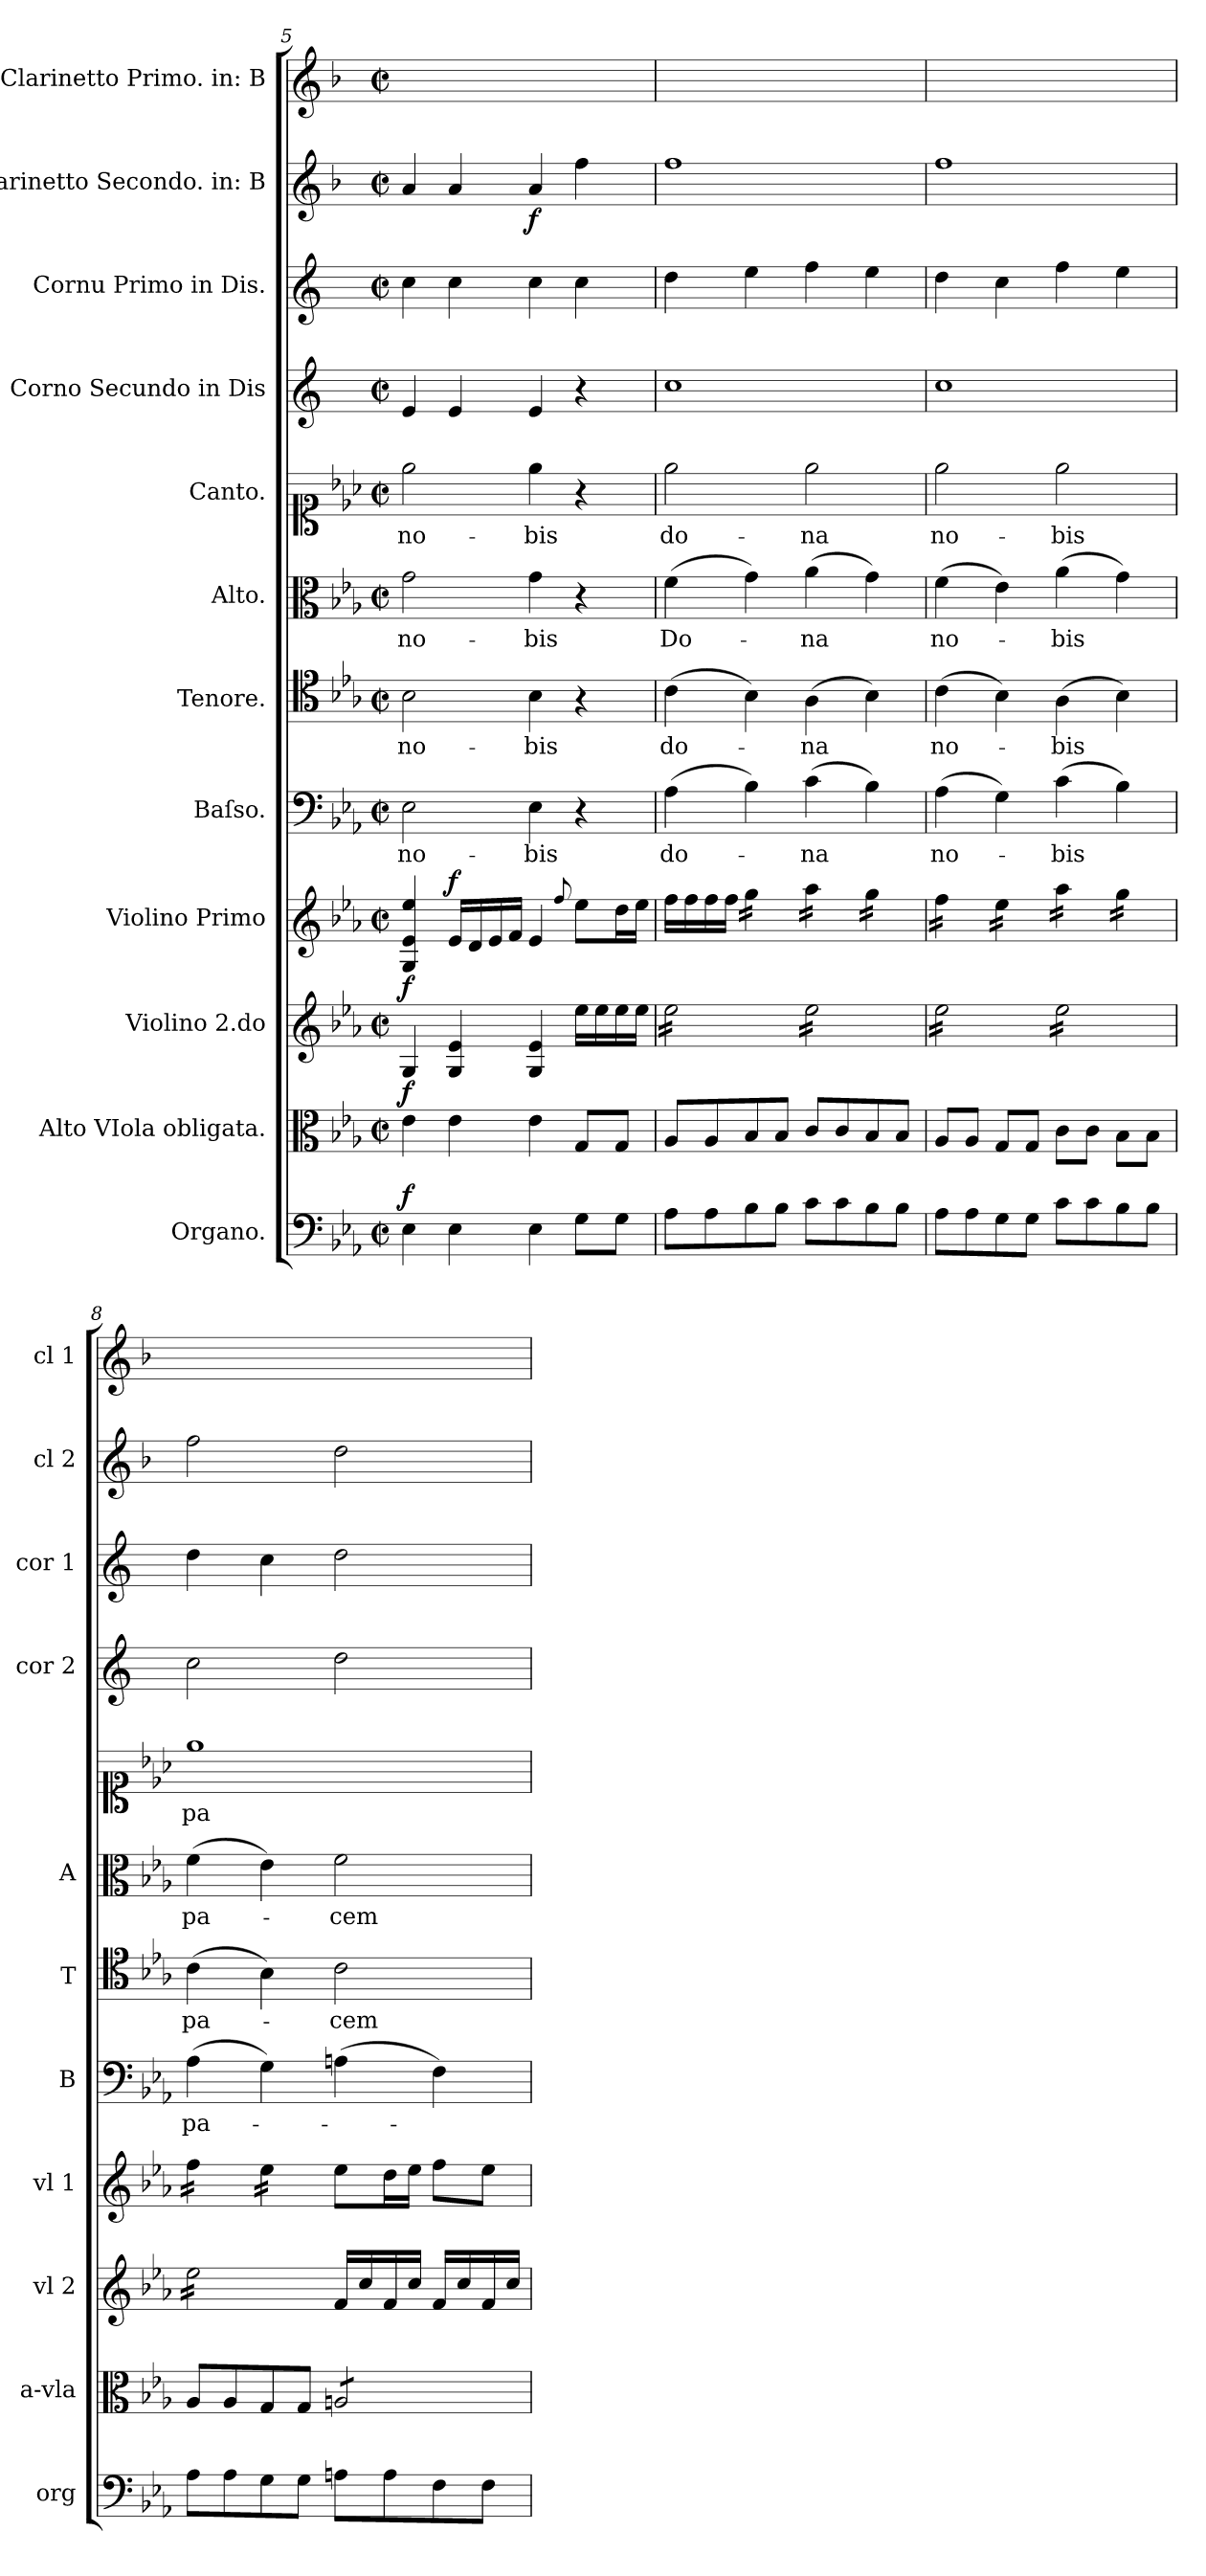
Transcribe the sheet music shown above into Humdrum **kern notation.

**kern	**dynam	**kern	**dynam	**kern	**dynam	**kern	**dynam	**kern	**text	**kern	**text	**kern	**text	**kern	**text	**kern	**kern	**kern	**dynam	**kern
*part12	*part12	*part11	*part11	*part10	*part10	*part9	*part9	*part8	*part8	*part7	*part7	*part6	*part6	*part5	*part5	*part4	*part3	*part2	*part2	*part1
*staff12	*staff12	*staff11	*staff11	*staff10	*staff10	*staff9	*staff9	*staff8	*staff8	*staff7	*staff7	*staff6	*staff6	*staff5	*staff5	*staff4	*staff3	*staff2	*staff2	*staff1
*I"Organo.	*	*I"Alto VIola obligata.	*	*I"Violino 2.do	*	*I"Violino Primo	*	*I"Baſso.	*	*I"Tenore.	*	*I"Alto.	*	*I"Canto.	*	*I"Corno Secundo in Dis	*I"Cornu Primo in Dis.	*I"Clarinetto Secondo. in: B	*	*I"Clarinetto Primo. in: B
*I'org	*	*I'a-vla	*	*I'vl 2	*	*I'vl 1	*	*I'B	*	*I'T	*	*I'A	*	*	*	*I'cor 2	*I'cor 1	*I'cl 2	*	*I'cl 1
*clefF4	*	*clefC3	*	*clefG2	*	*clefG2	*	*clefF4	*	*clefC4	*	*clefC3	*	*clefC1	*	*clefG2	*clefG2	*clefG2	*	*clefG2
*	*	*	*	*	*	*	*	*	*	*	*	*	*	*	*	*ITrd5c9	*ITrd5c9	*ITrd1c2	*	*ITrd1c2
*k[b-e-a-]	*	*k[b-e-a-]	*	*k[b-e-a-]	*	*k[b-e-a-]	*	*k[b-e-a-]	*	*k[b-e-a-]	*	*k[b-e-a-]	*	*k[b-e-a-]	*	*k[b-e-a-]	*k[b-e-a-]	*k[b-e-a-]	*	*k[b-e-a-]
*E-:	*	*E-:	*	*E-:	*	*E-:	*	*E-:	*	*E-:	*	*E-:	*	*E-:	*	*E-:	*E-:	*E-:	*	*E-:
*M2/2	*	*M2/2	*	*M2/2	*	*M2/2	*	*M2/2	*	*M2/2	*	*M2/2	*	*M2/2	*	*M2/2	*M2/2	*M2/2	*	*M2/2
*met(c|)	*	*met(c|)	*	*met(c|)	*	*met(c|)	*	*met(c|)	*	*met(c|)	*	*met(c|)	*	*met(c|)	*	*met(c|)	*met(c|)	*met(c|)	*	*met(c|)
=5	=5	=5	=5	=5	=5	=5	=5	=5	=5	=5	=5	=5	=5	=5	=5	=5	=5	=5	=5	=5
!	!LO:DY:a	!	!LO:DY:a	!	!LO:DY:a	!	!	!	!	!	!	!	!	!	!	!	!	!	!	!
4E-\	f	4e-\	f	4G/	f	4G/ 4e-/ 4ee-/	.	2E-\	no-	2B-\	no-	2g\	no-	2ee-\	no-	4G/	4e-\	4g/	.	1ryy
!	!	!	!	!	!	!	!LO:DY:a	!	!	!	!	!	!	!	!	!	!	!	!	!
4E-\	.	4e-\	.	4G/ 4e-/	.	16e-/LL	f	.	.	.	.	.	.	.	.	4G/	4e-\	4g/	.	.
.	.	.	.	.	.	16d/	.	.	.	.	.	.	.	.	.	.	.	.	.	.
.	.	.	.	.	.	16e-/	.	.	.	.	.	.	.	.	.	.	.	.	.	.
.	.	.	.	.	.	16f/JJ	.	.	.	.	.	.	.	.	.	.	.	.	.	.
4E-\	.	4e-\	.	4G/ 4e-/	.	4e-/	.	4E-\	-bis	4B-\	-bis	4g\	-bis	4ee-\	-bis	4G/	4e-\	4g/	f	.
.	.	.	.	.	.	8qqff/	.	.	.	.	.	.	.	.	.	.	.	.	.	.
8G\L	.	8G/L	.	16ee-\LL	.	8ee-\L	.	4r	.	4r	.	4r	.	4r	.	4r	4e-\	4ee-\	.	.
.	.	.	.	16ee-\	.	.	.	.	.	.	.	.	.	.	.	.	.	.	.	.
8G\J	.	8G/J	.	16ee-\	.	16dd\L	.	.	.	.	.	.	.	.	.	.	.	.	.	.
.	.	.	.	16ee-\JJ	.	16ee-\JJ	.	.	.	.	.	.	.	.	.	.	.	.	.	.
=6	=6	=6	=6	=6	=6	=6	=6	=6	=6	=6	=6	=6	=6	=6	=6	=6	=6	=6	=6	=6
*	*	*	*	*tremolo	*	*	*	*	*	*	*	*	*	*	*	*	*	*	*	*
8A-\L	.	8A-/L	.	16ee-\LL	.	16ff\LL	.	(4A-\	do-	(4c\	do-	(4f\	Do-	2ee-\	do-	1e-	4f\	1ee-	.	1ryy
.	.	.	.	16ee-\	.	16ff\	.	.	.	.	.	.	.	.	.	.	.	.	.	.
8A-\	.	8A-/	.	16ee-\	.	16ff\	.	.	.	.	.	.	.	.	.	.	.	.	.	.
.	.	.	.	16ee-\	.	16ff\JJ	.	.	.	.	.	.	.	.	.	.	.	.	.	.
*	*	*	*	*	*	*tremolo	*	*	*	*	*	*	*	*	*	*	*	*	*	*
8B-\	.	8B-/	.	16ee-\	.	16gg\LL	.	4B-\)	.	4B-\)	.	4g\)	.	.	.	.	4g\	.	.	.
.	.	.	.	16ee-\	.	16gg\	.	.	.	.	.	.	.	.	.	.	.	.	.	.
8B-\J	.	8B-/J	.	16ee-\	.	16gg\	.	.	.	.	.	.	.	.	.	.	.	.	.	.
.	.	.	.	16ee-\JJ	.	16gg\JJ	.	.	.	.	.	.	.	.	.	.	.	.	.	.
8c\L	.	8c/L	.	16ee-\LL	.	16aa-\LL	.	(4c\	-na	(4A-\	-na	(4a-\	-na	2ee-\	-na	.	4a-\	.	.	.
.	.	.	.	16ee-\	.	16aa-\	.	.	.	.	.	.	.	.	.	.	.	.	.	.
8c\	.	8c/	.	16ee-\	.	16aa-\	.	.	.	.	.	.	.	.	.	.	.	.	.	.
.	.	.	.	16ee-\	.	16aa-\JJ	.	.	.	.	.	.	.	.	.	.	.	.	.	.
8B-\	.	8B-/	.	16ee-\	.	16gg\LL	.	4B-\)	.	4B-\)	.	4g\)	.	.	.	.	4g\	.	.	.
.	.	.	.	16ee-\	.	16gg\	.	.	.	.	.	.	.	.	.	.	.	.	.	.
8B-\J	.	8B-/J	.	16ee-\	.	16gg\	.	.	.	.	.	.	.	.	.	.	.	.	.	.
.	.	.	.	16ee-\JJ	.	16gg\JJ	.	.	.	.	.	.	.	.	.	.	.	.	.	.
=7	=7	=7	=7	=7	=7	=7	=7	=7	=7	=7	=7	=7	=7	=7	=7	=7	=7	=7	=7	=7
8A-\L	.	8A-/L	.	16ee-\LL	.	16ff\LL	.	(4A-\	no-	(4c\	no-	(4f\	no-	2ee-\	no-	1e-	4f\	1ee-	.	1ryy
.	.	.	.	16ee-\	.	16ff\	.	.	.	.	.	.	.	.	.	.	.	.	.	.
8A-\	.	8A-/J	.	16ee-\	.	16ff\	.	.	.	.	.	.	.	.	.	.	.	.	.	.
.	.	.	.	16ee-\	.	16ff\JJ	.	.	.	.	.	.	.	.	.	.	.	.	.	.
8G\	.	8G/L	.	16ee-\	.	16ee-\LL	.	4G\)	.	4B-\)	.	4e-\)	.	.	.	.	4e-\	.	.	.
.	.	.	.	16ee-\	.	16ee-\	.	.	.	.	.	.	.	.	.	.	.	.	.	.
8G\J	.	8G/J	.	16ee-\	.	16ee-\	.	.	.	.	.	.	.	.	.	.	.	.	.	.
.	.	.	.	16ee-\JJ	.	16ee-\JJ	.	.	.	.	.	.	.	.	.	.	.	.	.	.
8c\L	.	8c\L	.	16ee-\LL	.	16aa-\LL	.	(4c\	-bis	(4A-\	-bis	(4a-\	-bis	2ee-\	-bis	.	4a-\	.	.	.
.	.	.	.	16ee-\	.	16aa-\	.	.	.	.	.	.	.	.	.	.	.	.	.	.
8c\	.	8c\J	.	16ee-\	.	16aa-\	.	.	.	.	.	.	.	.	.	.	.	.	.	.
.	.	.	.	16ee-\	.	16aa-\JJ	.	.	.	.	.	.	.	.	.	.	.	.	.	.
8B-\	.	8B-\L	.	16ee-\	.	16gg\LL	.	4B-\)	.	4B-\)	.	4g\)	.	.	.	.	4g\	.	.	.
.	.	.	.	16ee-\	.	16gg\	.	.	.	.	.	.	.	.	.	.	.	.	.	.
8B-\J	.	8B-\J	.	16ee-\	.	16gg\	.	.	.	.	.	.	.	.	.	.	.	.	.	.
.	.	.	.	16ee-\JJ	.	16gg\JJ	.	.	.	.	.	.	.	.	.	.	.	.	.	.
=8	=8	=8	=8	=8	=8	=8	=8	=8	=8	=8	=8	=8	=8	=8	=8	=8	=8	=8	=8	=8
8A-\L	.	8A-/L	.	16ee-\LL	.	16ff\LL	.	(4A-\	pa-	(4c\	pa-	(4f\	pa-	1ee-	pa-	2e-\	4f\	2ee-\	.	1ryy
.	.	.	.	16ee-\	.	16ff\	.	.	.	.	.	.	.	.	.	.	.	.	.	.
8A-\	.	8A-/	.	16ee-\	.	16ff\	.	.	.	.	.	.	.	.	.	.	.	.	.	.
.	.	.	.	16ee-\	.	16ff\JJ	.	.	.	.	.	.	.	.	.	.	.	.	.	.
8G\	.	8G/	.	16ee-\	.	16ee-\LL	.	4G\)	.	4B-\)	.	4e-\)	.	.	.	.	4e-\	.	.	.
.	.	.	.	16ee-\	.	16ee-\	.	.	.	.	.	.	.	.	.	.	.	.	.	.
8G\J	.	8G/J	.	16ee-\	.	16ee-\	.	.	.	.	.	.	.	.	.	.	.	.	.	.
.	.	.	.	16ee-\JJ	.	16ee-\JJ	.	.	.	.	.	.	.	.	.	.	.	.	.	.
*	*	*	*	*	*	*Xtremolo	*	*	*	*	*	*	*	*	*	*	*	*	*	*
*	*	*	*	*Xtremolo	*	*	*	*	*	*	*	*	*	*	*	*	*	*	*	*
*	*	*tremolo	*	*	*	*	*	*	*	*	*	*	*	*	*	*	*	*	*	*
8An\L	.	8An/L	.	16f/LL	.	8ee-\L	.	(4An\	.	2c\	-cem	2f\	-cem	.	.	2f\	2f\	2cc\	.	.
.	.	.	.	16cc/	.	.	.	.	.	.	.	.	.	.	.	.	.	.	.	.
8A\	.	8An/	.	16f/	.	16dd\L	.	.	.	.	.	.	.	.	.	.	.	.	.	.
.	.	.	.	16cc/JJ	.	16ee-\JJ	.	.	.	.	.	.	.	.	.	.	.	.	.	.
8F\	.	8An/	.	16f/LL	.	8ff\L	.	4F\)	.	.	.	.	.	.	.	.	.	.	.	.
.	.	.	.	16cc/	.	.	.	.	.	.	.	.	.	.	.	.	.	.	.	.
8F\J	.	8An/J	.	16f/	.	8ee-\J	.	.	.	.	.	.	.	.	.	.	.	.	.	.
*	*	*Xtremolo	*	*	*	*	*	*	*	*	*	*	*	*	*	*	*	*	*	*
.	.	.	.	16cc/JJ	.	.	.	.	.	.	.	.	.	.	.	.	.	.	.	.
=	=	=	=	=	=	=	=	=	=	=	=	=	=	=	=	=	=	=	=	=
*-	*-	*-	*-	*-	*-	*-	*-	*-	*-	*-	*-	*-	*-	*-	*-	*-	*-	*-	*-	*-
